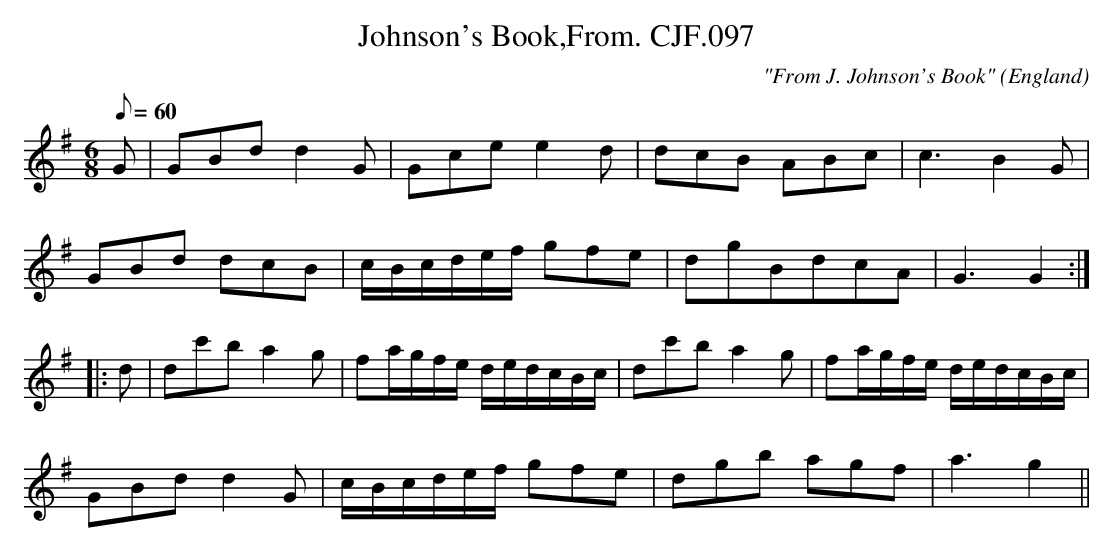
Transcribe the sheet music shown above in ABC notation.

X:1
T:Johnson's Book,From. CJF.097
M:6/8
L:1/8
Q:60
C:"From J. Johnson's Book"
O:England
K:G
G|GBdd2G|Gcee2d|dcB ABc|c3B2G|!GBd dcB|\
c/B/c/d/e/f/ gfe|dgBdcA|G3G2:|:!d|dc'ba2g|
fa/g/f/e/ d/e/d/c/B/c/|dc'ba2g|fa/g/f/e/ d/e/d/c/B/c/|!\
GBdd2G|c/B/c/d/e/f/ gfe|dgb agf|a3g2||
